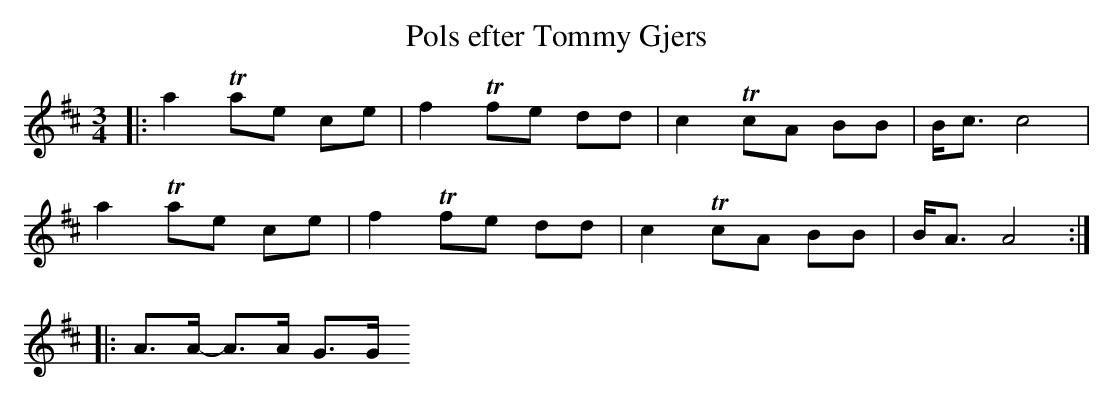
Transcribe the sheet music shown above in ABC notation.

X:1
T:Pols efter Tommy Gjers
M:3/4
L:1/8
K:D
|: a2 +trill+ae ce | f2 +trill+fe dd | c2 +trill+cA BB | B<c c4 |
a2 +trill+ae ce | f2 +trill+fe dd | c2 +trill+cA BB | B<A A4 :|
|: A>A -A>A G>G
